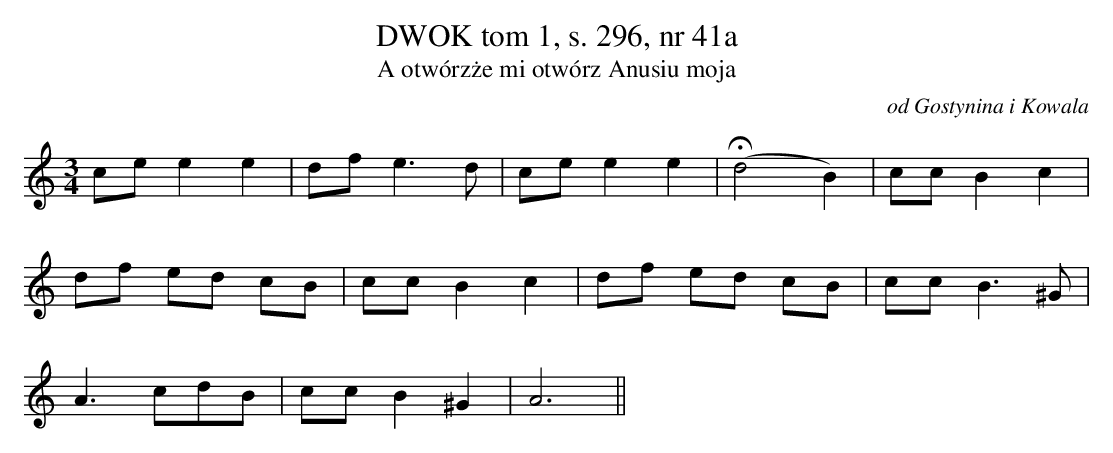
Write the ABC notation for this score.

X:1
T: DWOK tom 1, s. 296, nr 41a
T: A otwórzże mi otwórz Anusiu moja
O: od Gostynina i Kowala
M: 3/4
L: 1/8
K: C
cee2e2 | dfe3d | cee2e2 | (Hd4B2) | ccB2c2 |
df ed cB | ccB2c2 | df ed cB | ccB3^G |
A3cdB | ccB2^G2 | A6||
